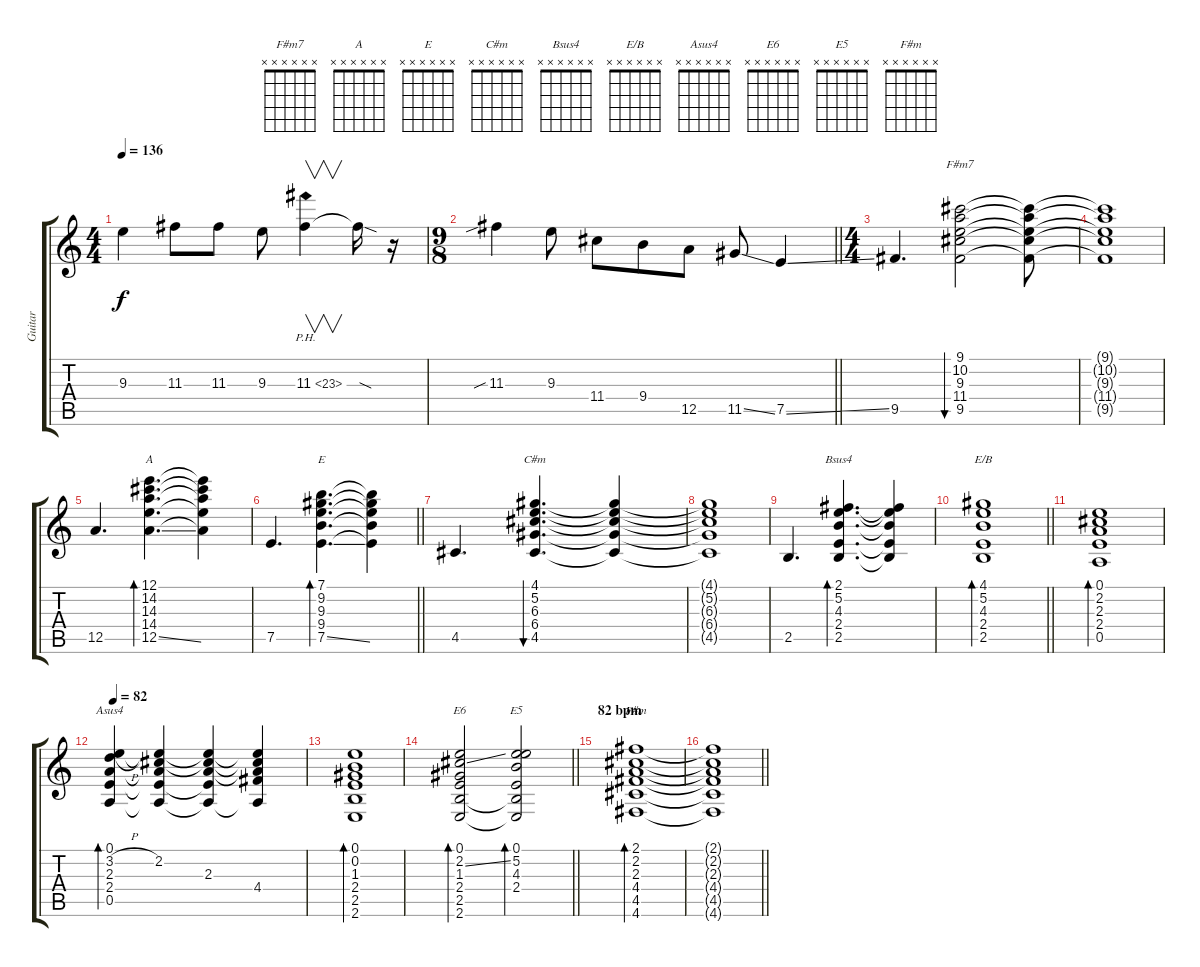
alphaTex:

\track ("Guitar" "Guitar") {instrument distortionguitar}
\staff {score tabs}
\tuning (E4 B3 G3 D3 A2 D2) {hide}
\chord ("F#m7" x x x x x x)
\chord ("A" x x x x x x)
\chord ("E" x x x x x x)
\chord ("C#m" x x x x x x)
\chord ("Bsus4" x x x x x x)
\chord ("E/B" x x x x x x)
\chord ("Asus4" x x x x x x)
\chord ("E6" x x x x x x)
\chord ("E5" x x x x x x)
\chord ("F#m" x x x x x x)
\ts (4 4)
\tempo 136
\clef g2
\ks c
9.3.4{dy f} 11.3.8 11.3.8 9.3.8 11.3{ph 12}.4{v} 11.3{sod t}.16 r.16 |
\ts (9 8)
\barLineRight lightlight
11.3{sib}.4 9.3.8 11.4.8 9.4.8 12.5.8 11.5{ss}.8 7.5{ss}.4 |
\ts (4 4)
\section ("" "")
9.5.4{d} (9.1 10.2 9.3 11.4 9.5).2{bu 240 ch "F#m7" instrument electricguitarjazz} (9.1{t} 10.2{t} 9.3{t} 11.4{t} 9.5{t}).8 |
(9.1{t} 10.2{t} 9.3{t} 11.4{t} 9.5{t}).1 |
12.5.4{d} (12.1 14.2 14.3 14.4 12.5{ss}).4{d bd 240 ch "A"} (12.1{t} 14.2{t} 14.3{t} 14.4{t} 12.5{t}).4 |
\barLineRight lightlight
7.5.4{d} (7.1 9.2 9.3 9.4 7.5{ss}).4{d bd 240 ch "E"} (7.1{t} 9.2{t} 9.3{t} 9.4{t} 7.5{t}).4 |
4.5.4{d} (4.1 5.2 6.3 6.4 4.5).4{d bu 480 ch "C#m"} (4.1{t} 5.2{t} 6.3{t} 6.4{t} 4.5{t}).4 |
(4.1{t} 5.2{t} 6.3{t} 6.4{t} 4.5{t}).1 |
2.5.4{d} (2.1 5.2 4.3 2.4 2.5).4{d bd 240 ch "Bsus4"} (2.1{t} 5.2{t} 4.3{t} 2.4{t} 2.5{t}).4 |
\barLineRight lightlight
(4.1 5.2 4.3 2.4 2.5).1{bd 240 ch "E/B"} |
(0.1 2.2 2.3 2.4 0.5).1{bd 240} |
\tempo 82
(0.1 3.2{h} 2.3 2.4 0.5).4{bd 240 ch "Asus4"} (0.1{t} 2.2 2.3{t} 2.4{t} 0.5{t}).4 (0.1{t} 2.2{t} 2.3 2.4{t} 0.5{t}).4 (0.1{t} 2.2{t} 2.3{t} 4.4 0.5{t}).4 |
(0.1 0.2 1.3 2.4 2.5 2.6).1{bd 240} |
\barLineRight lightlight
(0.1 2.2{ss} 1.3 2.4 2.5 2.6).2{bd 240 ch "E6"} (0.1 5.2 4.3 2.4 2.5{t} 2.6{t}).2{bd 240 ch "E5"} |
\section ("" "82 bpm")
(2.1 2.2 2.3 4.4 4.5 4.6).1{bd 240 ch "F#m"} |
\barLineRight lightlight
(2.1{t} 2.2{t} 2.3{t} 4.4{t} 4.5{t} 4.6{t}).1
